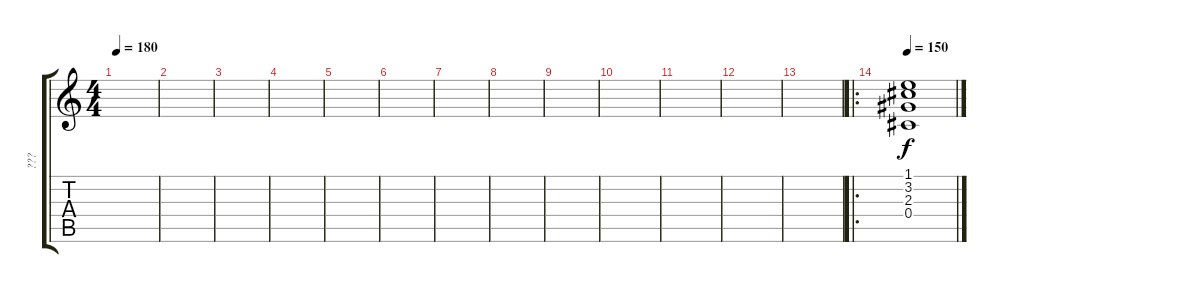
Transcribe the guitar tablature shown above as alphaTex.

\track ("???" "???") {instrument acousticguitarsteel}
\staff {score tabs}
\tuning (Eb4 Bb3 Gb3 Db3 Ab2 Eb2) {hide}
\ts (4 4)
\tempo 180
\clef g2
\ks c
|
|
|
|
|
|
|
|
|
|
|
|
|
\ro
\tempo 150
(1.1 3.2 2.3 0.4).1
